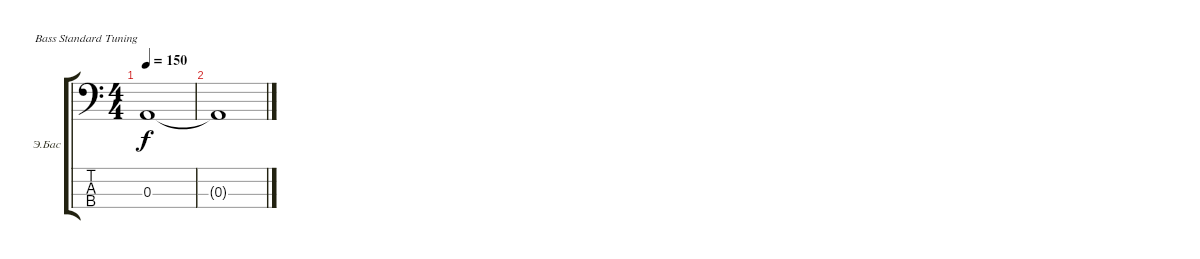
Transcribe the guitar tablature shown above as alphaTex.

\bracketExtendMode groupsimilarinstruments
\firstSystemTrackNameOrientation horizontal
\otherSystemsTrackNameOrientation horizontal
\track ("Виталий Дубинин" "Э.Бас") {instrument electricbassfinger}
\staff {score tabs}
\tuning (G2 D2 A1 E1)
\ts (4 4)
\tempo 150
\clef f4
\ks c
0.3.1{dy f} |
0.3{t}.1
